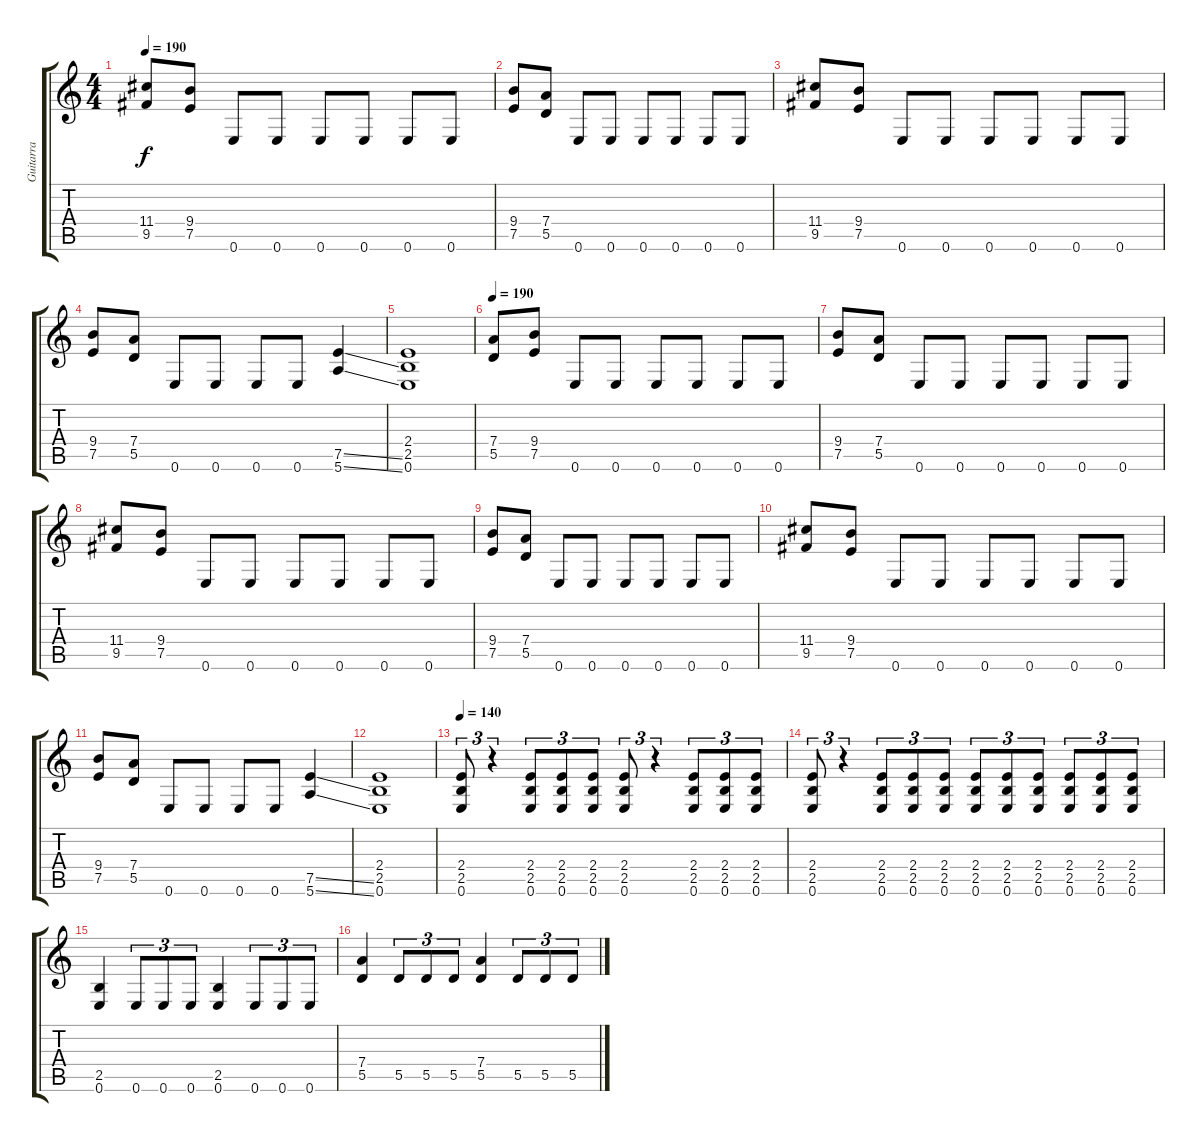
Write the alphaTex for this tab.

\track ("Guitarra" "Guitarra") {instrument distortionguitar}
\staff {score tabs}
\tuning (E4 B3 G3 D3 A2 E2) {hide}
\ts (4 4)
\tempo 190
\clef g2
\ks c
(11.4 9.5).8{dy f} (9.4 7.5).8 0.6.8 0.6.8 0.6.8 0.6.8 0.6.8 0.6.8 |
(9.4 7.5).8 (7.4 5.5).8 0.6.8 0.6.8 0.6.8 0.6.8 0.6.8 0.6.8 |
(11.4 9.5).8 (9.4 7.5).8 0.6.8 0.6.8 0.6.8 0.6.8 0.6.8 0.6.8 |
(9.4 7.5).8 (7.4 5.5).8 0.6.8 0.6.8 0.6.8 0.6.8 (7.5{ss} 5.6{ss}).4 |
(2.4 2.5 0.6).1 |
\tempo 190
(7.4 5.5).8 (9.4 7.5).8 0.6.8 0.6.8 0.6.8 0.6.8 0.6.8 0.6.8 |
(9.4 7.5).8 (7.4 5.5).8 0.6.8 0.6.8 0.6.8 0.6.8 0.6.8 0.6.8 |
(11.4 9.5).8 (9.4 7.5).8 0.6.8 0.6.8 0.6.8 0.6.8 0.6.8 0.6.8 |
(9.4 7.5).8 (7.4 5.5).8 0.6.8 0.6.8 0.6.8 0.6.8 0.6.8 0.6.8 |
(11.4 9.5).8 (9.4 7.5).8 0.6.8 0.6.8 0.6.8 0.6.8 0.6.8 0.6.8 |
(9.4 7.5).8 (7.4 5.5).8 0.6.8 0.6.8 0.6.8 0.6.8 (7.5{ss} 5.6{ss}).4 |
(2.4 2.5 0.6).1 |
\tempo 140
(2.4 2.5 0.6).8{tu (3 2)} r.4{tu (3 2)} (2.4 2.5 0.6).8{tu (3 2)} (2.4 2.5 0.6).8{tu (3 2)} (2.4 2.5 0.6).8{tu (3 2)} (2.4 2.5 0.6).8{tu (3 2)} r.4{tu (3 2)} (2.4 2.5 0.6).8{tu (3 2)} (2.4 2.5 0.6).8{tu (3 2)} (2.4 2.5 0.6).8{tu (3 2)} |
(2.4 2.5 0.6).8{tu (3 2)} r.4{tu (3 2)} (2.4 2.5 0.6).8{tu (3 2)} (2.4 2.5 0.6).8{tu (3 2)} (2.4 2.5 0.6).8{tu (3 2)} (2.4 2.5 0.6).8{tu (3 2)} (2.4 2.5 0.6).8{tu (3 2)} (2.4 2.5 0.6).8{tu (3 2)} (2.4 2.5 0.6).8{tu (3 2)} (2.4 2.5 0.6).8{tu (3 2)} (2.4 2.5 0.6).8{tu (3 2)} |
(2.5 0.6).4 0.6.8{tu (3 2)} 0.6.8{tu (3 2)} 0.6.8{tu (3 2)} (2.5 0.6).4 0.6.8{tu (3 2)} 0.6.8{tu (3 2)} 0.6.8{tu (3 2)} |
(7.4 5.5).4 5.5.8{tu (3 2)} 5.5.8{tu (3 2)} 5.5.8{tu (3 2)} (7.4 5.5).4 5.5.8{tu (3 2)} 5.5.8{tu (3 2)} 5.5.8{tu (3 2)}
